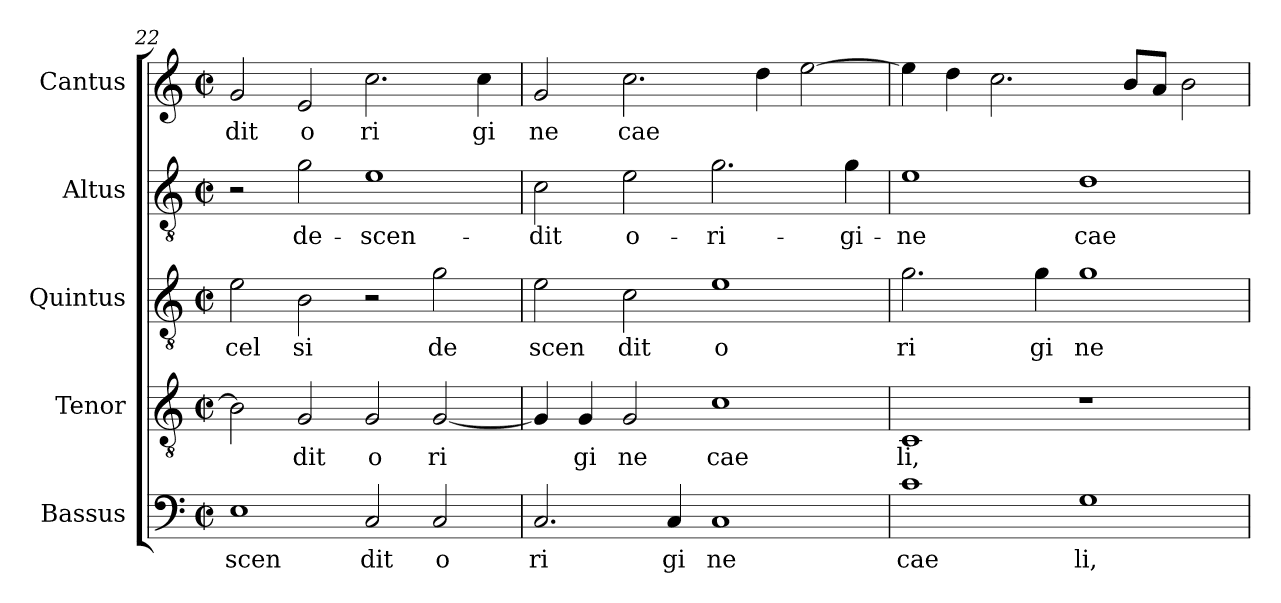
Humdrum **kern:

**kern	**text	**kern	**text	**kern	**text	**kern	**text	**kern	**text
*part5	*part5	*part4	*part4	*part3	*part3	*part2	*part2	*part1	*part1
*staff5	*staff5	*staff4	*staff4	*staff3	*staff3	*staff2	*staff2	*staff1	*staff1
*I"Bassus	*	*I"Tenor	*	*I"Quintus	*	*I"Altus	*	*I"Cantus	*
!!LO:PB:g=z
*clefF4	*	*clefGv2	*	*clefGv2	*	*clefGv2	*	*clefG2	*
*M2/2	*	*M2/2	*	*M2/2	*	*M2/2	*	*M2/2	*
*met(c|)	*	*met(c|)	*	*met(c|)	*	*met(c|)	*	*met(c|)	*
=22	=22	=22	=22	=22	=22	=22	=22	=22	=22
!	!LO:LY:b:cj	!	!	!	!LO:LY:b:cj	!	!	!	!LO:LY:b:cj
1E	scen	2B\]	.	2e\	-cel	2r	.	2g/	dit
!	!	!	!LO:LY:b:cj	!	!LO:LY:b:cj	!	!LO:LY:b:cj	!	!LO:LY:b:cj
.	.	2G/	dit	2B\	si	2g\	de-	2e/	o
!	!LO:LY:b:cj	!	!LO:LY:b:cj	!	!	!	!LO:LY:b:cj	!	!LO:LY:b:cj
2C/	dit	2G/	o	2r	.	1e	-scen-	2.cc\	ri
!	!LO:LY:b:cj	!	!LO:LY:b:cj	!	!LO:LY:b:cj	!	!	!	!
2C/	o	[<2G/	ri	2g\	de	.	.	.	.
!	!	!	!	!	!	!	!	!	!LO:LY:b:cj
.	.	.	.	.	.	.	.	4cc\	gi
=23	=23	=23	=23	=23	=23	=23	=23	=23	=23
!	!LO:LY:b:cj	!	!	!	!LO:LY:b:cj	!	!LO:LY:b:cj	!	!LO:LY:b:cj
2.C/	ri	4G/]	.	2e\	scen	2c\	-dit	2g/	ne
!	!	!	!LO:LY:b:cj	!	!	!	!	!	!
.	.	4G/	gi	.	.	.	.	.	.
!	!	!	!LO:LY:b:cj	!	!LO:LY:b:cj	!	!LO:LY:b:cj	!	!LO:LY:b
.	.	2G/	ne	2c\	dit	2e\	o-	2.cc\	cae
!	!LO:LY:b:cj	!	!	!	!	!	!	!	!
4C/	gi	.	.	.	.	.	.	.	.
!	!LO:LY:b:cj	!	!LO:LY:b:cj	!	!LO:LY:b:cj	!	!LO:LY:b:cj	!	!
1C	ne	1c	cae	1e	o	2.g\	-ri-	.	.
.	.	.	.	.	.	.	.	4dd\	.
.	.	.	.	.	.	.	.	[>2ee\	.
!	!	!	!	!	!	!	!LO:LY:b:cj	!	!
.	.	.	.	.	.	4g\	-gi-	.	.
=24	=24	=24	=24	=24	=24	=24	=24	=24	=24
!	!LO:LY:b:cj	!	!LO:LY:b:cj	!	!LO:LY:b:cj	!	!LO:LY:b:cj	!	!
1c	cae	1C	li,	2.g\	ri	1e	-ne	4ee\]	.
.	.	.	.	.	.	.	.	4dd\	.
.	.	.	.	.	.	.	.	2.cc\	.
!	!	!	!	!	!LO:LY:b:cj	!	!	!	!
.	.	.	.	4g\	gi	.	.	.	.
!	!LO:LY:b:cj	!	!	!	!LO:LY:b:cj	!	!LO:LY:b:cj	!	!
1G	li,	1r	.	1g	ne	1d	cae-	.	.
.	.	.	.	.	.	.	.	8b/L	.
.	.	.	.	.	.	.	.	8a/J	.
.	.	.	.	.	.	.	.	2b\	.
=	=	=	=	=	=	=	=	=	=
*-	*-	*-	*-	*-	*-	*-	*-	*-	*-
